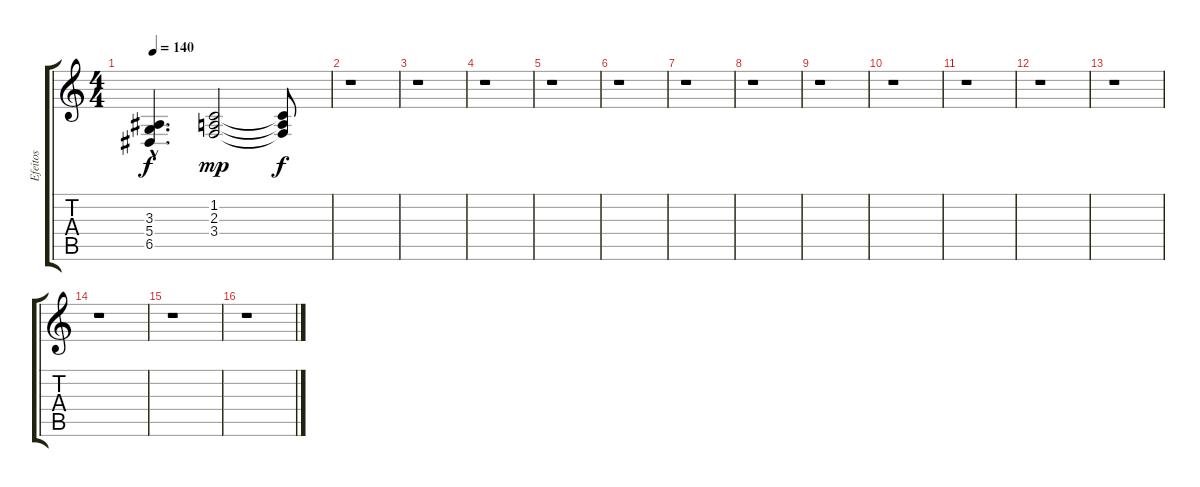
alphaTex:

\track ("Efeitos" "Efeitos") {instrument synthstrings1}
\staff {score tabs}
\tuning (E4 B3 G3 D3 A2 E2) {hide}
\ts (4 4)
\tempo 140
\clef g2
\ks c
(3.3{hac t} 5.4{hac t} 6.5{hac t}).4{d dy f} (1.2 2.3 3.4).2{dy mp} (1.2{t} 2.3{t} 3.4{t}).8{dy f} |
r.1 |
r.1 |
r.1 |
r.1 |
r.1 |
r.1 |
r.1 |
r.1 |
r.1 |
r.1 |
r.1 |
r.1 |
r.1 |
r.1 |
r.1
